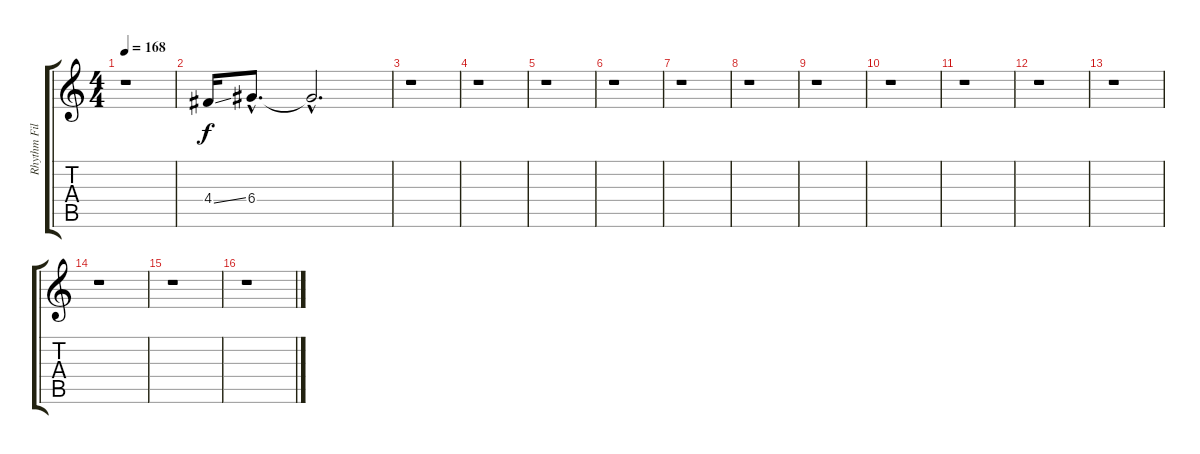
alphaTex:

\track ("Rhythm Fill Gtr." "Rhythm Fil") {instrument distortionguitar}
\staff {score tabs}
\tuning (E4 B3 G3 D3 A2 E2) {hide}
\ts (4 4)
\tempo 168
\clef g2
\ks c
r.1{dy f} |
4.4{ss}.16 6.4{hac}.8{d} 6.4{hac t}.2{d} |
r.1 |
r.1 |
r.1 |
r.1 |
r.1 |
r.1 |
r.1 |
r.1 |
r.1 |
r.1 |
r.1 |
r.1 |
r.1 |
r.1
